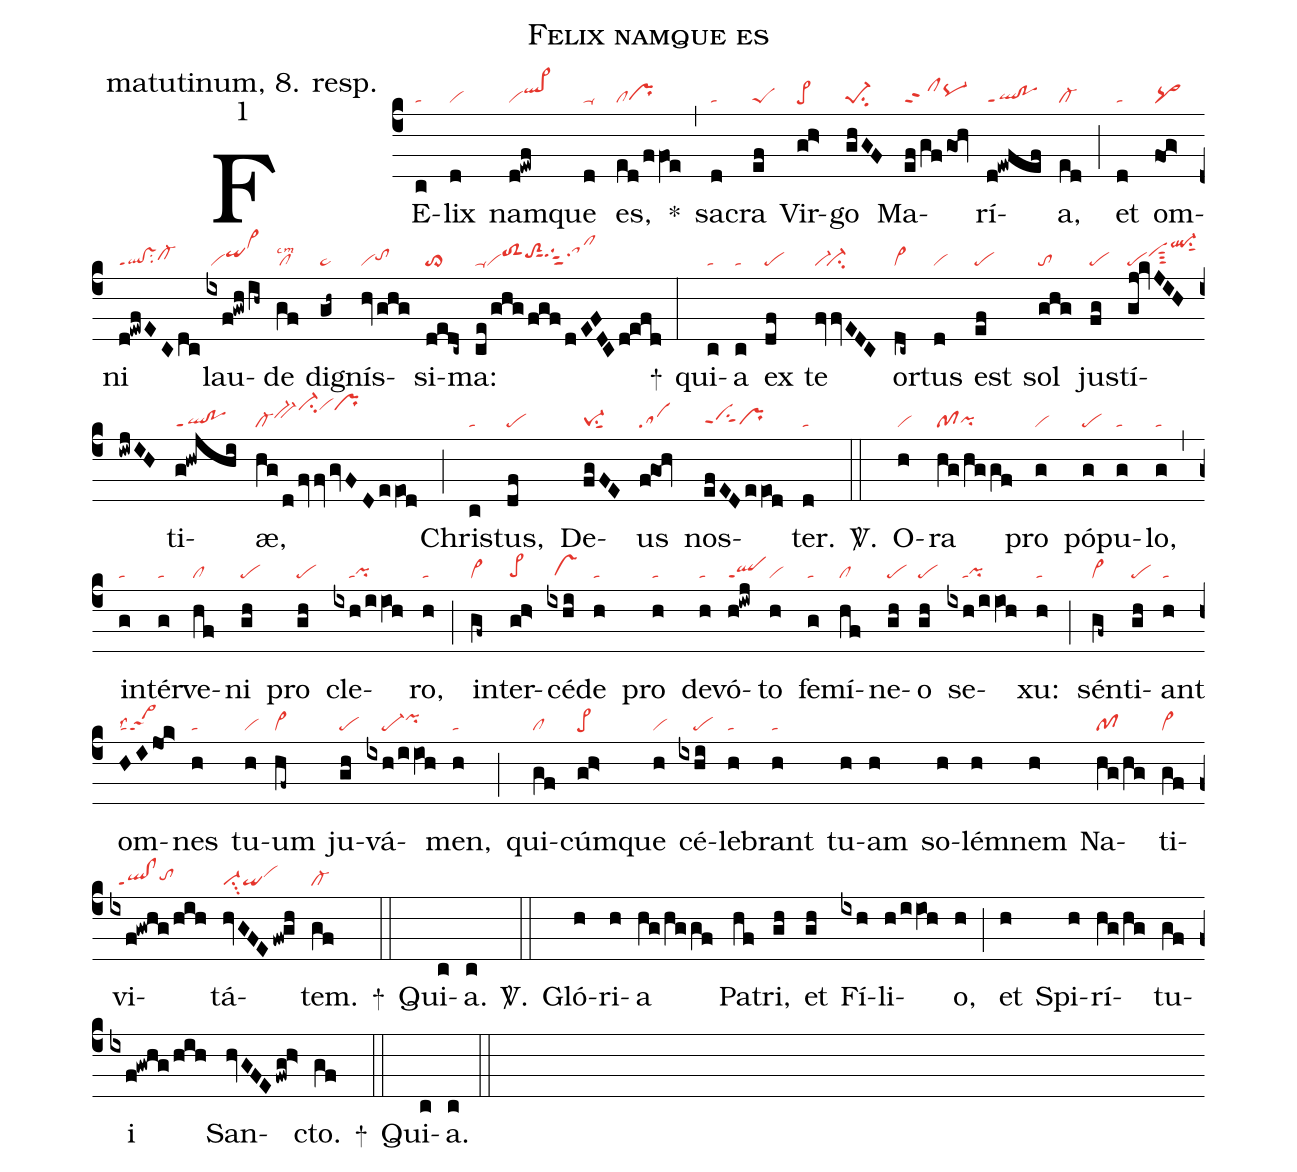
name: Felix namque es;
office-part: matutinum, 8. resp.;
mode: 1;
nabc-lines: 1;
%%
(c4)
FE(c|ta)lix(d|vi) nam(d!ewf|viql>hi)que(d|ta-) es,(ed/ffOe|clprhg) *(,)
sa(d|ta)cra(ef|peS) Vir(gh>|pe>)go(ghGF|pe-1su2) Ma(ef/gf/go<!hv|clppt2pq-hh)rí(d!ewfef|ql!poppt1)a,(ed|cl-) (;)
% FIXME: d!efd does not contain oriscus, see https://github.com/gregorio-project/gregorio/issues/687
et(d|ta) om(fo!g>|pq>)ni(d!ewfECdc|ql!vsppt1su2cl-hh) lau(ixf!gwh/ih~|/viqihivi>hl)de(gf|cllscm2) dig(gh~|ta>)nís(hvghg|vitohh)si(dedc~|to>)ma:(ce/ghg/fgf/dEFDCd!efd|ta-vitoS2hitoS2hisut1tgS3hisahi!clhi) +(:)
qui(c|ta)a(c|ta) ex(df|pe) te(fvvEDC|vi-`ci-) or(dc~|vi>)tus(d|vi) est(ef|pe) sol(ghg|to) jus(fg|pe)tí(gj!kvJIHiwjIH|pevihisut3ql-hlsu1sut1)ti(g!hwjhi|ql!poppt1)æ,(hg/dfvv/gvFDeeOd|cl-bv-hici-hlvihlprhl) (;)
Chris(c|ta)tus,(df|pe) De(fgFE|pe-1su1sut1)us(f!go<!hv|sa) nos(efEDeeOd|vihgppt1su1sut1prhg)ter.(d|ta) <sp>V/</sp>.(::)
O(h|vi)ra(hg/hg/gf|pfpihg) pro(g|vi) pó(g|pe)pu(g|ta)lo,(g|ta) (,)
in(g|ta)tér(g|ta)ve(hf|cl)ni(gh|pe) pro(gh|pe) cle(ixh/iiOh|////tapihg)ro,(h|ta) (;)
in(gf~|vi>)ter(gh>|pe>hg)cé(ixhi|//vshg)de(h|ta) pro(h|ta) de(h|ta)vó(h!iwj|qlppt1)to(h|vi) fe(g|ta)mí(hf|cl)ne(gh|pe)o(gh|pe) se(ixh/iiOh|////tapihg)xu:(h|ta) (;)
sén(gf~|vi>)ti(gh|pe)ant(h|ta) om(H/Ijo<!k>|talss2sa>2)nes(h|ta) tu(h|vi)um(hf~|vi>) ju(gh|pe)vá(ixh/iiOh|////pe-pihi)men,(h|ta) (;)
qui(gf|cl)cúm(gh>|pe>)que(h|vi) cé(ixhi|////pe)le(h|ta)brant(h|ta) tu(h)am(h) so(h)lém(h)nem(h) Na(hg/hg|pf)ti(gf|vi>)vi(ixf!gwhg/hih|//ql!clppt1tohh)tá(hvGFEfw!gh|vi-su3qivihi)tem.(gf|cl-) +(::)
Qui(c)a.(c) <sp>V/</sp>.(::)
Gló(h)ri(h)a(hg/hg/gf) Pa(hf)tri,(gh) et(gh) Fí(ixh)li(h/iiOh)o,(h) (;)
et(h) Spi(h)rí(hg/hg)tu(gf)i(ixf!gwhg/hih) San(hvGFEfwg!h>)cto.(gf) +(::)
Qui(c)a.(c) (::)
